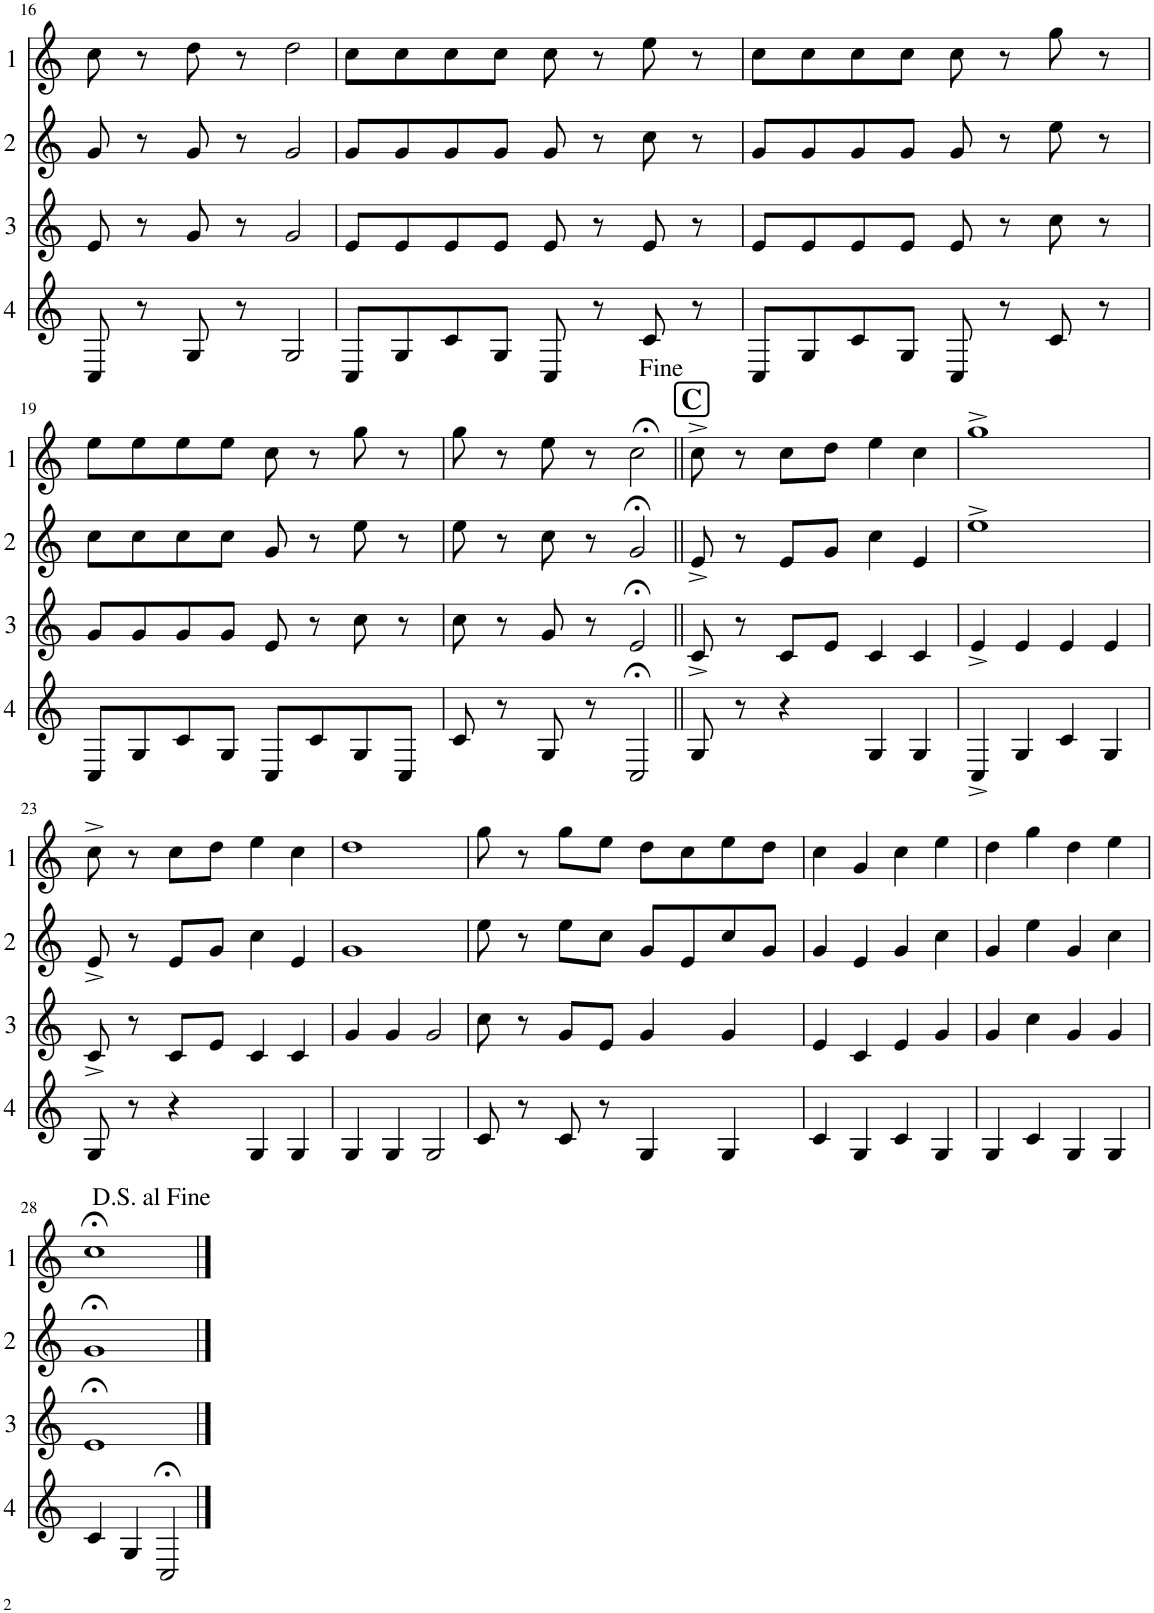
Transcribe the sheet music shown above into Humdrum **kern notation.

**kern	**kern	**kern	**kern
*part4	*part3	*part2	*part1
*staff4	*staff3	*staff2	*staff1
*I"4	*I"3	*I"2	*I"1
!!LO:PB:g=z
*clefG2	*clefG2	*clefG2	*clefG2
*Trd4c7	*Trd4c7	*Trd4c7	*Trd4c7
*k[]	*k[]	*k[]	*k[]
*M4/4	*M4/4	*M4/4	*M4/4
=16	=16	=16	=16
8C/	8e/	8g/	8cc\
8r	8r	8r	8r
8G/	8g/	8g/	8dd\
8r	8r	8r	8r
2G/	2g/	2g/	2dd\
=17	=17	=17	=17
8C/L	8e/L	8g/L	8cc\L
8G/	8e/	8g/	8cc\
8c/	8e/	8g/	8cc\
8G/J	8e/J	8g/J	8cc\J
8C/	8e/	8g/	8cc\
8r	8r	8r	8r
8c/	8e/	8cc\	8ee\
8r	8r	8r	8r
=18	=18	=18	=18
8C/L	8e/L	8g/L	8cc\L
8G/	8e/	8g/	8cc\
8c/	8e/	8g/	8cc\
8G/J	8e/J	8g/J	8cc\J
8C/	8e/	8g/	8cc\
8r	8r	8r	8r
8c/	8cc\	8ee\	8gg\
8r	8r	8r	8r
!!LO:LB:g=z
=19	=19	=19	=19
8C/L	8g/L	8cc\L	8ee\L
8G/	8g/	8cc\	8ee\
8c/	8g/	8cc\	8ee\
8G/J	8g/J	8cc\J	8ee\J
8C/L	8e/	8g/	8cc\
8c/	8r	8r	8r
8G/	8cc\	8ee\	8gg\
8C/J	8r	8r	8r
=20	=20	=20	=20
8c/	8cc\	8ee\	8gg\
8r	8r	8r	8r
8G/	8g/	8cc\	8ee\
8r	8r	8r	8r
2C;</	2e;</	2g;</	2cc;<\
!!LO:REH:place=s1:a:B:cj:fs=14:t=C
=21||	=21||	=21||	=21||
8G/	8c^/	8e^/	8cc^\
8r	8r	8r	8r
4r	8c/L	8e/L	8cc\L
.	8e/J	8g/J	8dd\J
4G/	4c/	4cc\	4ee\
4G/	4c/	4e/	4cc\
=22	=22	=22	=22
4C^/	4e^/	1ee^	1gg^
4G/	4e/	.	.
4c/	4e/	.	.
4G/	4e/	.	.
!!LO:LB:g=z
=23	=23	=23	=23
8G/	8c^/	8e^/	8cc^\
8r	8r	8r	8r
4r	8c/L	8e/L	8cc\L
.	8e/J	8g/J	8dd\J
4G/	4c/	4cc\	4ee\
4G/	4c/	4e/	4cc\
=24	=24	=24	=24
4G/	4g/	1g	1dd
4G/	4g/	.	.
2G/	2g/	.	.
=25	=25	=25	=25
8c/	8cc\	8ee\	8gg\
8r	8r	8r	8r
8c/	8g/L	8ee\L	8gg\L
8r	8e/J	8cc\J	8ee\J
4G/	4g/	8g/L	8dd\L
.	.	8e/	8cc\
4G/	4g/	8cc/	8ee\
.	.	8g/J	8dd\J
=26	=26	=26	=26
4c/	4e/	4g/	4cc\
4G/	4c/	4e/	4g/
4c/	4e/	4g/	4cc\
4G/	4g/	4cc\	4ee\
=27	=27	=27	=27
4G/	4g/	4g/	4dd\
4c/	4cc\	4ee\	4gg\
4G/	4g/	4g/	4dd\
4G/	4g/	4cc\	4ee\
!!LO:LB:g=z
=28	=28	=28	=28
4c/	1e;<	1g;<	1cc;<
4G/	.	.	.
2C;</	.	.	.
==	==	==	==
*-	*-	*-	*-
